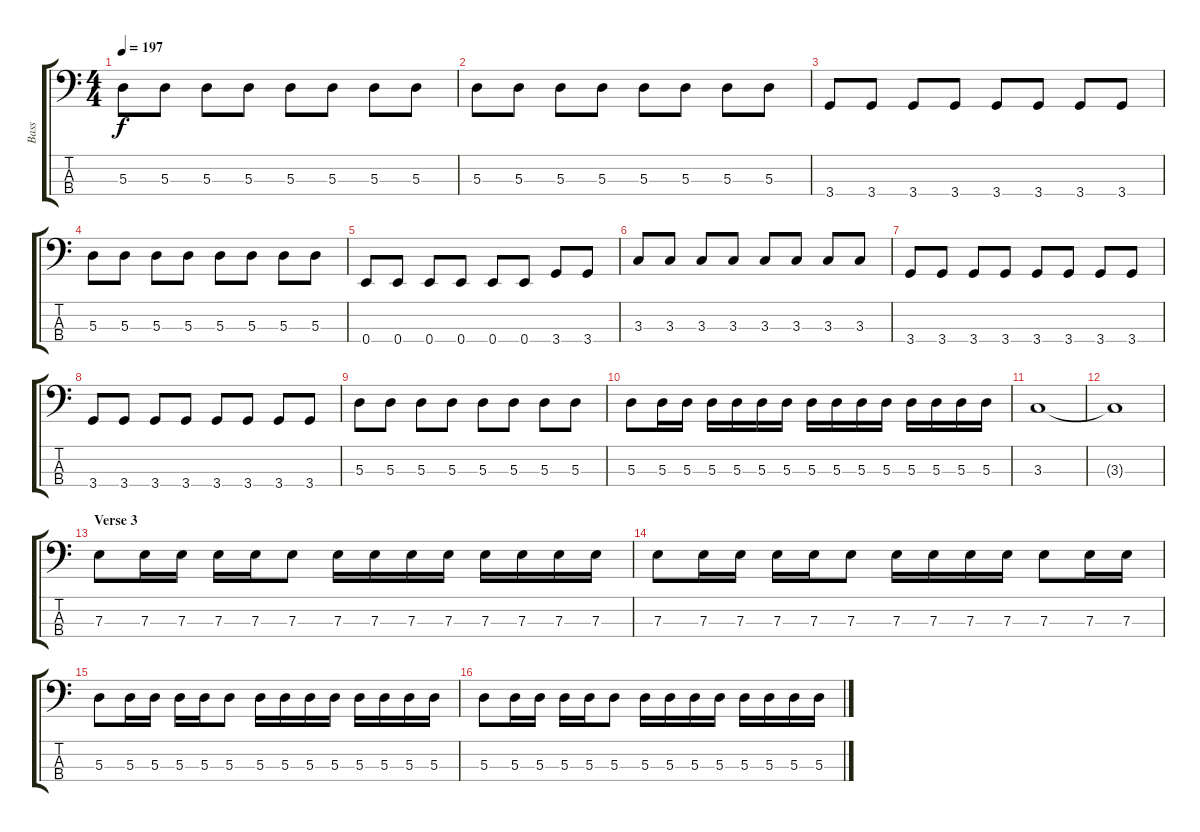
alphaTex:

\track ("Bass" "Bass") {instrument electricbassfinger}
\staff {score tabs}
\tuning (G2 D2 A1 E1) {hide}
\ts (4 4)
\tempo 197
\clef f4
\ks c
5.3.8{dy f} 5.3.8 5.3.8 5.3.8 5.3.8 5.3.8 5.3.8 5.3.8 |
5.3.8 5.3.8 5.3.8 5.3.8 5.3.8 5.3.8 5.3.8 5.3.8 |
3.4.8 3.4.8 3.4.8 3.4.8 3.4.8 3.4.8 3.4.8 3.4.8 |
5.3.8 5.3.8 5.3.8 5.3.8 5.3.8 5.3.8 5.3.8 5.3.8 |
0.4.8 0.4.8 0.4.8 0.4.8 0.4.8 0.4.8 3.4.8 3.4.8 |
3.3.8 3.3.8 3.3.8 3.3.8 3.3.8 3.3.8 3.3.8 3.3.8 |
3.4.8 3.4.8 3.4.8 3.4.8 3.4.8 3.4.8 3.4.8 3.4.8 |
3.4.8 3.4.8 3.4.8 3.4.8 3.4.8 3.4.8 3.4.8 3.4.8 |
5.3.8 5.3.8 5.3.8 5.3.8 5.3.8 5.3.8 5.3.8 5.3.8 |
5.3.8 5.3.16 5.3.16 5.3.16 5.3.16 5.3.16 5.3.16 5.3.16 5.3.16 5.3.16 5.3.16 5.3.16 5.3.16 5.3.16 5.3.16 |
3.3.1 |
3.3{t}.1 |
\section ("" "Verse 3")
7.3.8 7.3.16 7.3.16 7.3.16 7.3.16 7.3.8 7.3.16 7.3.16 7.3.16 7.3.16 7.3.16 7.3.16 7.3.16 7.3.16 |
7.3.8 7.3.16 7.3.16 7.3.16 7.3.16 7.3.8 7.3.16 7.3.16 7.3.16 7.3.16 7.3.8 7.3.16 7.3.16 |
5.3.8 5.3.16 5.3.16 5.3.16 5.3.16 5.3.8 5.3.16 5.3.16 5.3.16 5.3.16 5.3.16 5.3.16 5.3.16 5.3.16 |
5.3.8 5.3.16 5.3.16 5.3.16 5.3.16 5.3.8 5.3.16 5.3.16 5.3.16 5.3.16 5.3.16 5.3.16 5.3.16 5.3.16
